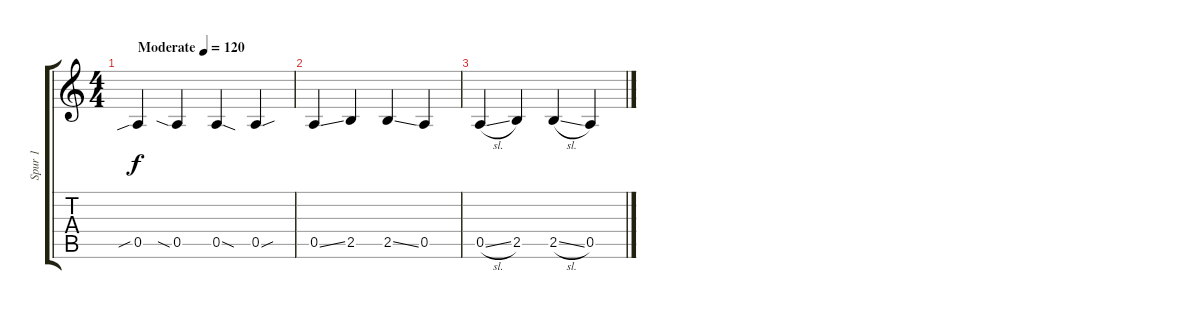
\track ("Spur 1" "Spur 1") {instrument acousticguitarsteel}
\staff {score tabs}
\tuning (E4 B3 G3 D3 A2 E2) {hide}
\ts (4 4)
\tempo (120 "Moderate")
\clef g2
\ks c
0.5{sib}.4{dy f instrument acousticguitarsteel} 0.5{sia}.4 0.5{sod}.4 0.5{sou}.4 |
0.5{ss}.4 2.5.4 2.5{ss}.4 0.5.4 |
0.5{sl}.4 2.5.4 2.5{sl}.4 0.5.4
